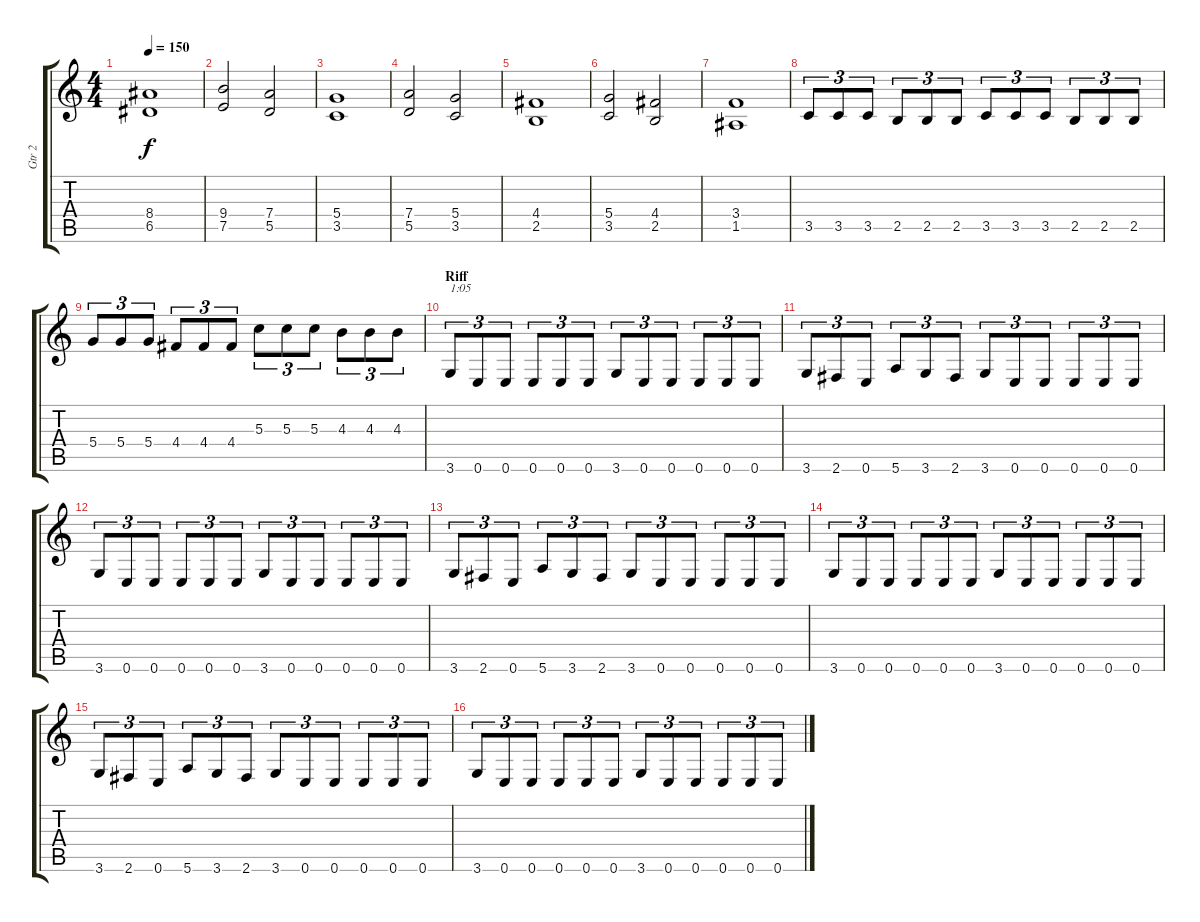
\track ("Gtr 2" "Gtr 2") {instrument distortionguitar}
\staff {score tabs}
\tuning (E4 B3 G3 D3 A2 E2) {hide}
\ts (4 4)
\tempo 150
\clef g2
\ks c
(8.4 6.5).1{dy f} |
(9.4 7.5).2 (7.4 5.5).2 |
(5.4 3.5).1 |
(7.4 5.5).2 (5.4 3.5).2 |
(4.4 2.5).1 |
(5.4 3.5).2 (4.4 2.5).2 |
(3.4 1.5).1 |
3.5.8{tu (3 2)} 3.5.8{tu (3 2)} 3.5.8{tu (3 2)} 2.5.8{tu (3 2)} 2.5.8{tu (3 2)} 2.5.8{tu (3 2)} 3.5.8{tu (3 2)} 3.5.8{tu (3 2)} 3.5.8{tu (3 2)} 2.5.8{tu (3 2)} 2.5.8{tu (3 2)} 2.5.8{tu (3 2)} |
5.4.8{tu (3 2)} 5.4.8{tu (3 2)} 5.4.8{tu (3 2)} 4.4.8{tu (3 2)} 4.4.8{tu (3 2)} 4.4.8{tu (3 2)} 5.3.8{tu (3 2)} 5.3.8{tu (3 2)} 5.3.8{tu (3 2)} 4.3.8{tu (3 2)} 4.3.8{tu (3 2)} 4.3.8{tu (3 2)} |
\section ("" "Riff")
3.6.8{tu (3 2) txt "1:05"} 0.6.8{tu (3 2)} 0.6.8{tu (3 2)} 0.6.8{tu (3 2)} 0.6.8{tu (3 2)} 0.6.8{tu (3 2)} 3.6.8{tu (3 2)} 0.6.8{tu (3 2)} 0.6.8{tu (3 2)} 0.6.8{tu (3 2)} 0.6.8{tu (3 2)} 0.6.8{tu (3 2)} |
3.6.8{tu (3 2)} 2.6.8{tu (3 2)} 0.6.8{tu (3 2)} 5.6.8{tu (3 2)} 3.6.8{tu (3 2)} 2.6.8{tu (3 2)} 3.6.8{tu (3 2)} 0.6.8{tu (3 2)} 0.6.8{tu (3 2)} 0.6.8{tu (3 2)} 0.6.8{tu (3 2)} 0.6.8{tu (3 2)} |
3.6.8{tu (3 2)} 0.6.8{tu (3 2)} 0.6.8{tu (3 2)} 0.6.8{tu (3 2)} 0.6.8{tu (3 2)} 0.6.8{tu (3 2)} 3.6.8{tu (3 2)} 0.6.8{tu (3 2)} 0.6.8{tu (3 2)} 0.6.8{tu (3 2)} 0.6.8{tu (3 2)} 0.6.8{tu (3 2)} |
3.6.8{tu (3 2)} 2.6.8{tu (3 2)} 0.6.8{tu (3 2)} 5.6.8{tu (3 2)} 3.6.8{tu (3 2)} 2.6.8{tu (3 2)} 3.6.8{tu (3 2)} 0.6.8{tu (3 2)} 0.6.8{tu (3 2)} 0.6.8{tu (3 2)} 0.6.8{tu (3 2)} 0.6.8{tu (3 2)} |
3.6.8{tu (3 2)} 0.6.8{tu (3 2)} 0.6.8{tu (3 2)} 0.6.8{tu (3 2)} 0.6.8{tu (3 2)} 0.6.8{tu (3 2)} 3.6.8{tu (3 2)} 0.6.8{tu (3 2)} 0.6.8{tu (3 2)} 0.6.8{tu (3 2)} 0.6.8{tu (3 2)} 0.6.8{tu (3 2)} |
3.6.8{tu (3 2)} 2.6.8{tu (3 2)} 0.6.8{tu (3 2)} 5.6.8{tu (3 2)} 3.6.8{tu (3 2)} 2.6.8{tu (3 2)} 3.6.8{tu (3 2)} 0.6.8{tu (3 2)} 0.6.8{tu (3 2)} 0.6.8{tu (3 2)} 0.6.8{tu (3 2)} 0.6.8{tu (3 2)} |
3.6.8{tu (3 2)} 0.6.8{tu (3 2)} 0.6.8{tu (3 2)} 0.6.8{tu (3 2)} 0.6.8{tu (3 2)} 0.6.8{tu (3 2)} 3.6.8{tu (3 2)} 0.6.8{tu (3 2)} 0.6.8{tu (3 2)} 0.6.8{tu (3 2)} 0.6.8{tu (3 2)} 0.6.8{tu (3 2)}
